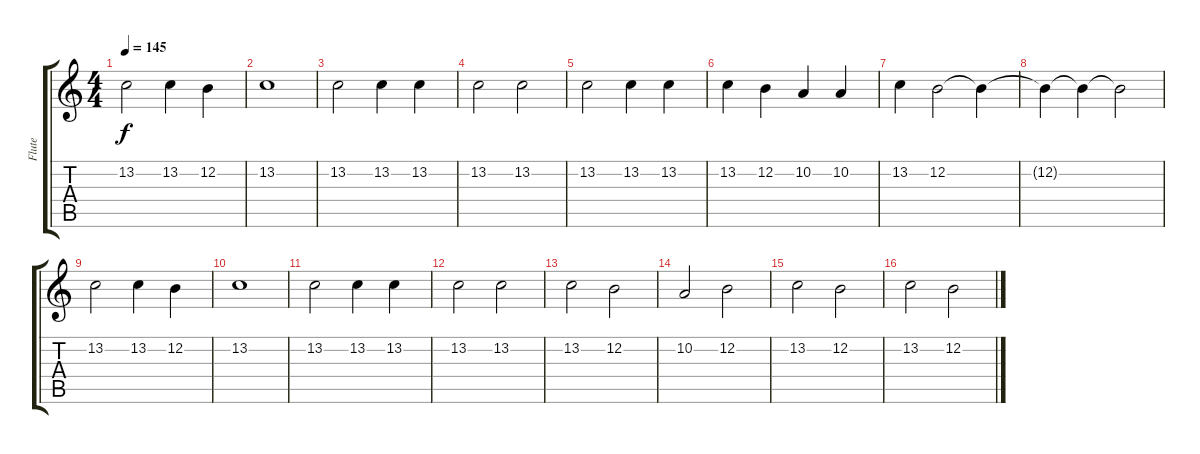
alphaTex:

\track ("Flute" "Flute") {instrument flute}
\staff {score tabs}
\tuning (E4 B3 G3 D3 A2 E2) {hide}
\ts (4 4)
\tempo 145
\clef g2
\ks c
13.2.2{dy f instrument flute} 13.2.4 12.2.4 |
13.2.1 |
13.2.2 13.2.4 13.2.4 |
13.2.2 13.2.2 |
13.2.2 13.2.4 13.2.4 |
13.2.4 12.2.4 10.2.4 10.2.4 |
13.2.4 12.2.2 12.2{t}.4 |
12.2{t}.4 12.2{t}.4 12.2{t}.2 |
13.2.2 13.2.4 12.2.4 |
13.2.1 |
13.2.2 13.2.4 13.2.4 |
13.2.2 13.2.2 |
13.2.2 12.2.2 |
10.2.2 12.2.2 |
13.2.2 12.2.2 |
13.2.2 12.2.2
